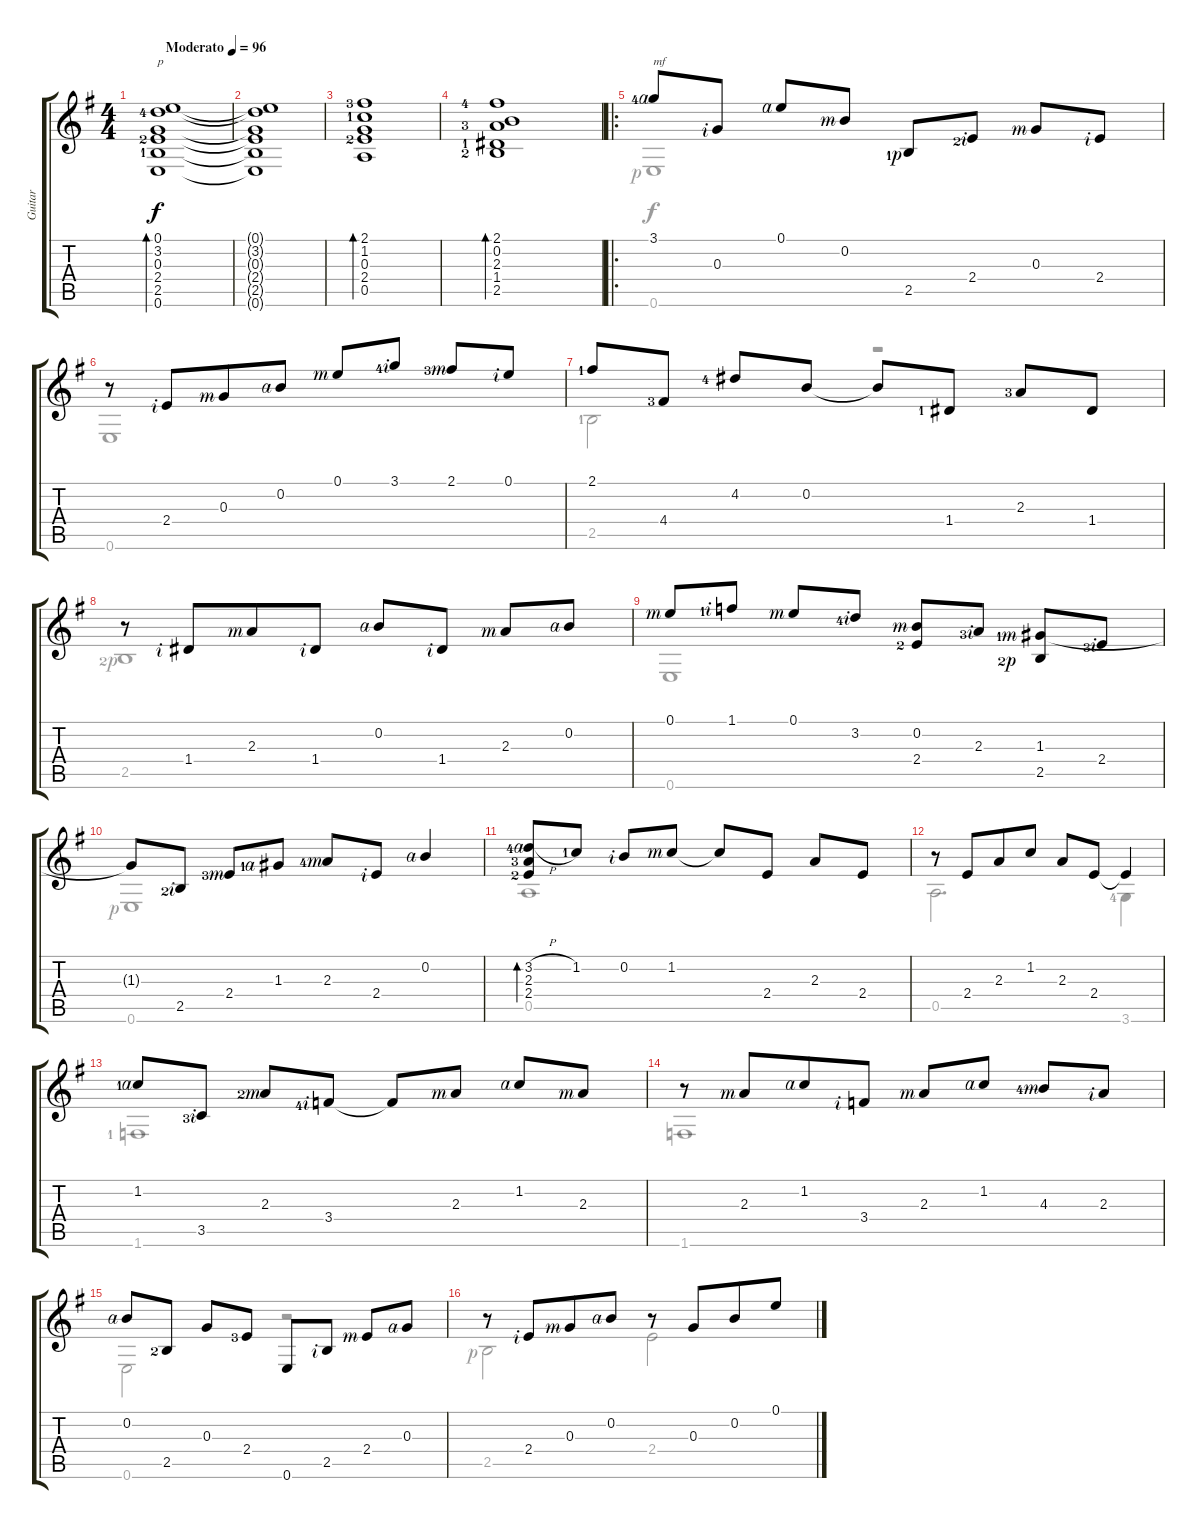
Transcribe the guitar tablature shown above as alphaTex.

\track ("Guitar" "Guitar") {instrument acousticguitarsteel}
\staff {score tabs}
\tuning (E4 B3 G3 D3 A2 E2) {hide}
\voice
\ts (4 4)
\tempo (96 "Moderato")
\clef g2
\ks g
(0.1 3.2{lf 5} 0.3 2.4{lf 3} 2.5{lf 2} 0.6).1{bd 240 txt "p" dy f volume 2 instrument acousticguitarsteel} |
(0.1{t} 3.2{t} 0.3{t} 2.4{t} 2.5{t} 0.6{t}).1 |
(2.1{lf 4} 1.2{lf 2} 0.3 2.4{lf 3} 0.5).1{bd 240} |
(2.1{lf 5} 0.2 2.3{lf 4} 1.4{lf 2} 2.5{lf 3}).1{bd 240} |
\ro
3.1{lf 5 rf 4}.8{txt "mf" volume 9} 0.3{rf 2}.8 0.1{rf 4}.8 0.2{rf 3}.8 2.5{lf 2 rf 1}.8 2.4{lf 3 rf 2}.8 0.3{rf 3}.8 2.4{rf 2}.8 |
r.8 2.4{rf 2}.8{beam merge} 0.3{rf 3}.8 0.2{rf 4}.8 0.1{rf 3}.8 3.1{lf 5 rf 2}.8 2.1{lf 4 rf 3}.8 0.1{rf 2}.8 |
2.1{lf 2}.8 4.4{lf 4}.8 4.2{lf 5}.8 0.2.8 0.2{t}.8 1.4{lf 2}.8 2.3{lf 4}.8 1.4.8 |
r.8 1.4{rf 2}.8{beam merge} 2.3{rf 3}.8 1.4{rf 2}.8 0.2{rf 4}.8 1.4{rf 2}.8 2.3{rf 3}.8 0.2{rf 4}.8 |
0.1{rf 3}.8 1.1{lf 2 rf 2}.8 0.1{rf 3}.8 3.2{lf 5 rf 2}.8 (0.2{rf 3} 2.4{lf 3}).8 2.3{lf 4 rf 2}.8 (1.3{lf 2 rf 3} 2.5{lf 3 rf 1}).8 2.4{lf 4 rf 2}.8 |
1.3{t}.8 2.5{lf 3 rf 2}.8 2.4{lf 4 rf 3}.8 1.3{lf 2 rf 4}.8 2.3{lf 5 rf 3}.8 2.4{rf 2}.8 0.2{rf 4}.4 |
(3.2{h lf 5 rf 4} 2.3{lf 4} 2.4{lf 3}).8{bd 120} 1.2{lf 2}.8 0.2{rf 2}.8 1.2{rf 3}.8 1.2{t}.8 2.4.8 2.3.8 2.4.8 |
r.8 2.4.8{beam merge} 2.3.8 1.2.8 2.3.8 2.4.8 2.4{t}.4 |
1.2{lf 2 rf 4}.8 3.5{lf 4 rf 2}.8 2.3{lf 3 rf 3}.8 3.4{lf 5 rf 2}.8 3.4{t}.8 2.3{rf 3}.8 1.2{rf 4}.8 2.3{rf 3}.8 |
r.8 2.3{rf 3}.8{beam merge} 1.2{rf 4}.8 3.4{rf 2}.8 2.3{rf 3}.8 1.2{rf 4}.8 4.3{lf 5 rf 3}.8 2.3{rf 2}.8 |
0.2{rf 4}.8 2.5{lf 3}.8 0.3.8 2.4{lf 4}.8 0.6.8 2.5{rf 2}.8 2.4{rf 3}.8 0.3{rf 4}.8 |
r.8{volume 14} 2.4{rf 2}.8{beam merge} 0.3{rf 3}.8 0.2{rf 4}.8 r.8 0.3.8{beam merge} 0.2.8 0.1.8
\voice
\clef g2
\ottava regular
\simile none
\ks g
|
|
|
|
0.6{rf 1}.1 |
0.6.1 |
2.5{lf 2}.2 r.2 |
2.5{lf 3 rf 1}.1 |
0.6.1 |
0.6{rf 1}.1 |
0.5.1 |
0.5.2{d} 3.6{lf 5}.4 |
1.6{lf 2}.1 |
1.6.1 |
0.6.2 r.2 |
2.5{rf 1}.2 2.4.2
